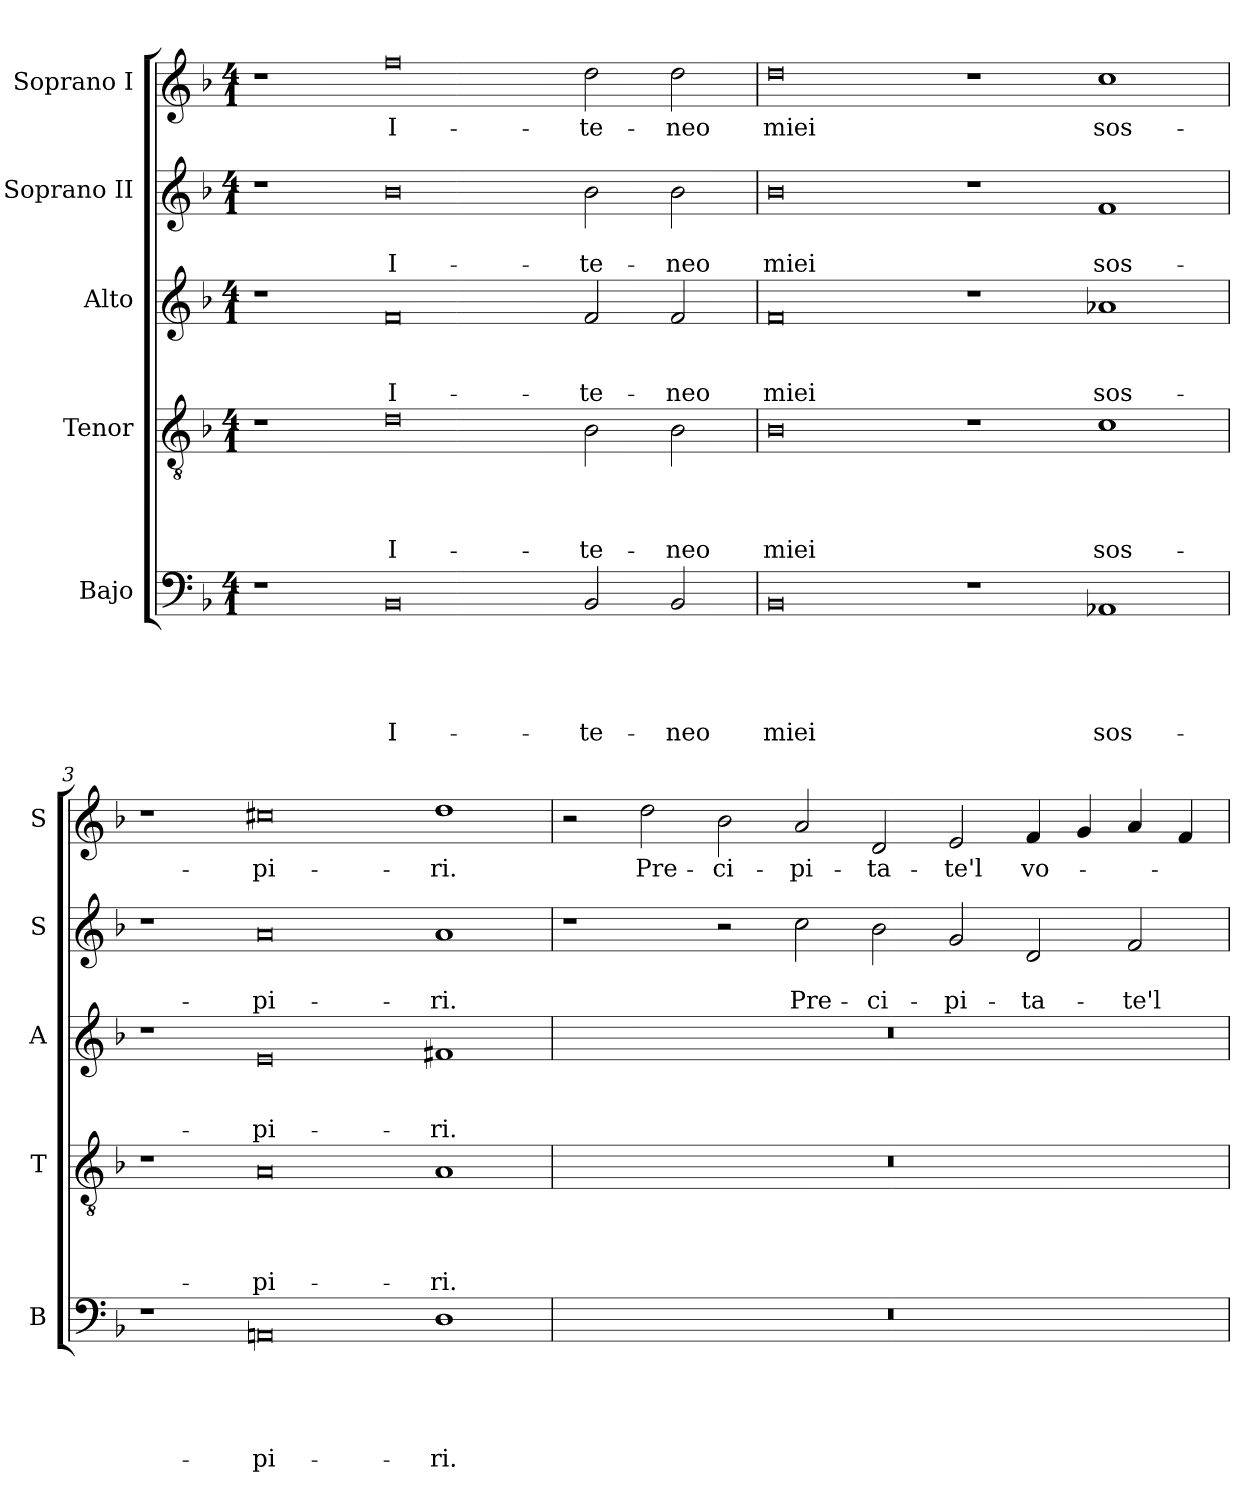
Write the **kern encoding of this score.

**kern	**text	**text	**text	**text	**text	**kern	**text	**text	**text	**text	**kern	**text	**text	**text	**kern	**text	**text	**kern	**text
*part5	*part5	*part5	*part5	*part5	*part5	*part4	*part4	*part4	*part4	*part4	*part3	*part3	*part3	*part3	*part2	*part2	*part2	*part1	*part1
*staff5	*staff5	*staff5	*staff5	*staff5	*staff5	*staff4	*staff4	*staff4	*staff4	*staff4	*staff3	*staff3	*staff3	*staff3	*staff2	*staff2	*staff2	*staff1	*staff1
*I"Bajo	*	*	*	*	*	*I"Tenor	*	*	*	*	*I"Alto	*	*	*	*I"Soprano II	*	*	*I"Soprano I	*
*I'B	*	*	*	*	*	*I'T	*	*	*	*	*I'A	*	*	*	*I'S	*	*	*I'S	*
*clefF4	*	*	*	*	*	*clefGv2	*	*	*	*	*clefG2	*	*	*	*clefG2	*	*	*clefG2	*
*k[b-]	*	*	*	*	*	*k[b-]	*	*	*	*	*k[b-]	*	*	*	*k[b-]	*	*	*k[b-]	*
*F:	*	*	*	*	*	*F:	*	*	*	*	*F:	*	*	*	*F:	*	*	*F:	*
*M4/1	*	*	*	*	*	*M4/1	*	*	*	*	*M4/1	*	*	*	*M4/1	*	*	*M4/1	*
=1	=1	=1	=1	=1	=1	=1	=1	=1	=1	=1	=1	=1	=1	=1	=1	=1	=1	=1	=1
1r	.	.	.	.	.	1r	.	.	.	.	1r	.	.	.	1r	.	.	1r	.
0BB-	.	.	.	.	I-	0d	.	.	.	I-	0f	.	.	I-	0b-	.	I-	0ff	I-
2BB-/	.	.	.	.	-te-	2B-\	.	.	.	-te-	2f/	.	.	-te-	2b-\	.	-te-	2dd\	-te-
2BB-/	.	.	.	.	-neo	2B-\	.	.	.	-neo	2f/	.	.	-neo	2b-\	.	-neo	2dd\	-neo
=2	=2	=2	=2	=2	=2	=2	=2	=2	=2	=2	=2	=2	=2	=2	=2	=2	=2	=2	=2
0BB-	.	.	.	.	miei	0B-	.	.	.	miei	0f	.	.	miei	0b-	.	miei	0dd	miei
1r	.	.	.	.	.	1r	.	.	.	.	1r	.	.	.	1r	.	.	1r	.
1AA-X	.	.	.	.	sos-	1c	.	.	.	sos-	1a-X	.	.	sos-	1f	.	sos-	1cc	sos-
=3	=3	=3	=3	=3	=3	=3	=3	=3	=3	=3	=3	=3	=3	=3	=3	=3	=3	=3	=3
1r	.	.	.	.	.	1r	.	.	.	.	1r	.	.	.	1r	.	.	1r	.
0AAn	.	.	.	.	-pi-	0A	.	.	.	-pi-	0e	.	.	-pi-	0a	.	-pi-	0cc#X	-pi-
1D	.	.	.	.	-ri.	1A	.	.	.	-ri.	1f#X	.	.	-ri.	1a	.	-ri.	1dd	-ri.
!!LO:LB:g=z
=4	=4	=4	=4	=4	=4	=4	=4	=4	=4	=4	=4	=4	=4	=4	=4	=4	=4	=4	=4
00r	.	.	.	.	.	00r	.	.	.	.	00r	.	.	.	1r	.	.	2r	.
.	.	.	.	.	.	.	.	.	.	.	.	.	.	.	.	.	.	2dd\	Pre-
.	.	.	.	.	.	.	.	.	.	.	.	.	.	.	2r	.	.	2b-\	-ci-
.	.	.	.	.	.	.	.	.	.	.	.	.	.	.	2cc\	.	Pre-	2a/	-pi-
.	.	.	.	.	.	.	.	.	.	.	.	.	.	.	2b-\	.	-ci-	2d/	-ta-
.	.	.	.	.	.	.	.	.	.	.	.	.	.	.	2g/	.	-pi-	2e/	-te'l
.	.	.	.	.	.	.	.	.	.	.	.	.	.	.	2d/	.	-ta-	4f/	vo-
.	.	.	.	.	.	.	.	.	.	.	.	.	.	.	.	.	.	4g/	.
.	.	.	.	.	.	.	.	.	.	.	.	.	.	.	2f/	.	-te'l	4a/	.
.	.	.	.	.	.	.	.	.	.	.	.	.	.	.	.	.	.	4f/	.
=	=	=	=	=	=	=	=	=	=	=	=	=	=	=	=	=	=	=	=
*-	*-	*-	*-	*-	*-	*-	*-	*-	*-	*-	*-	*-	*-	*-	*-	*-	*-	*-	*-
